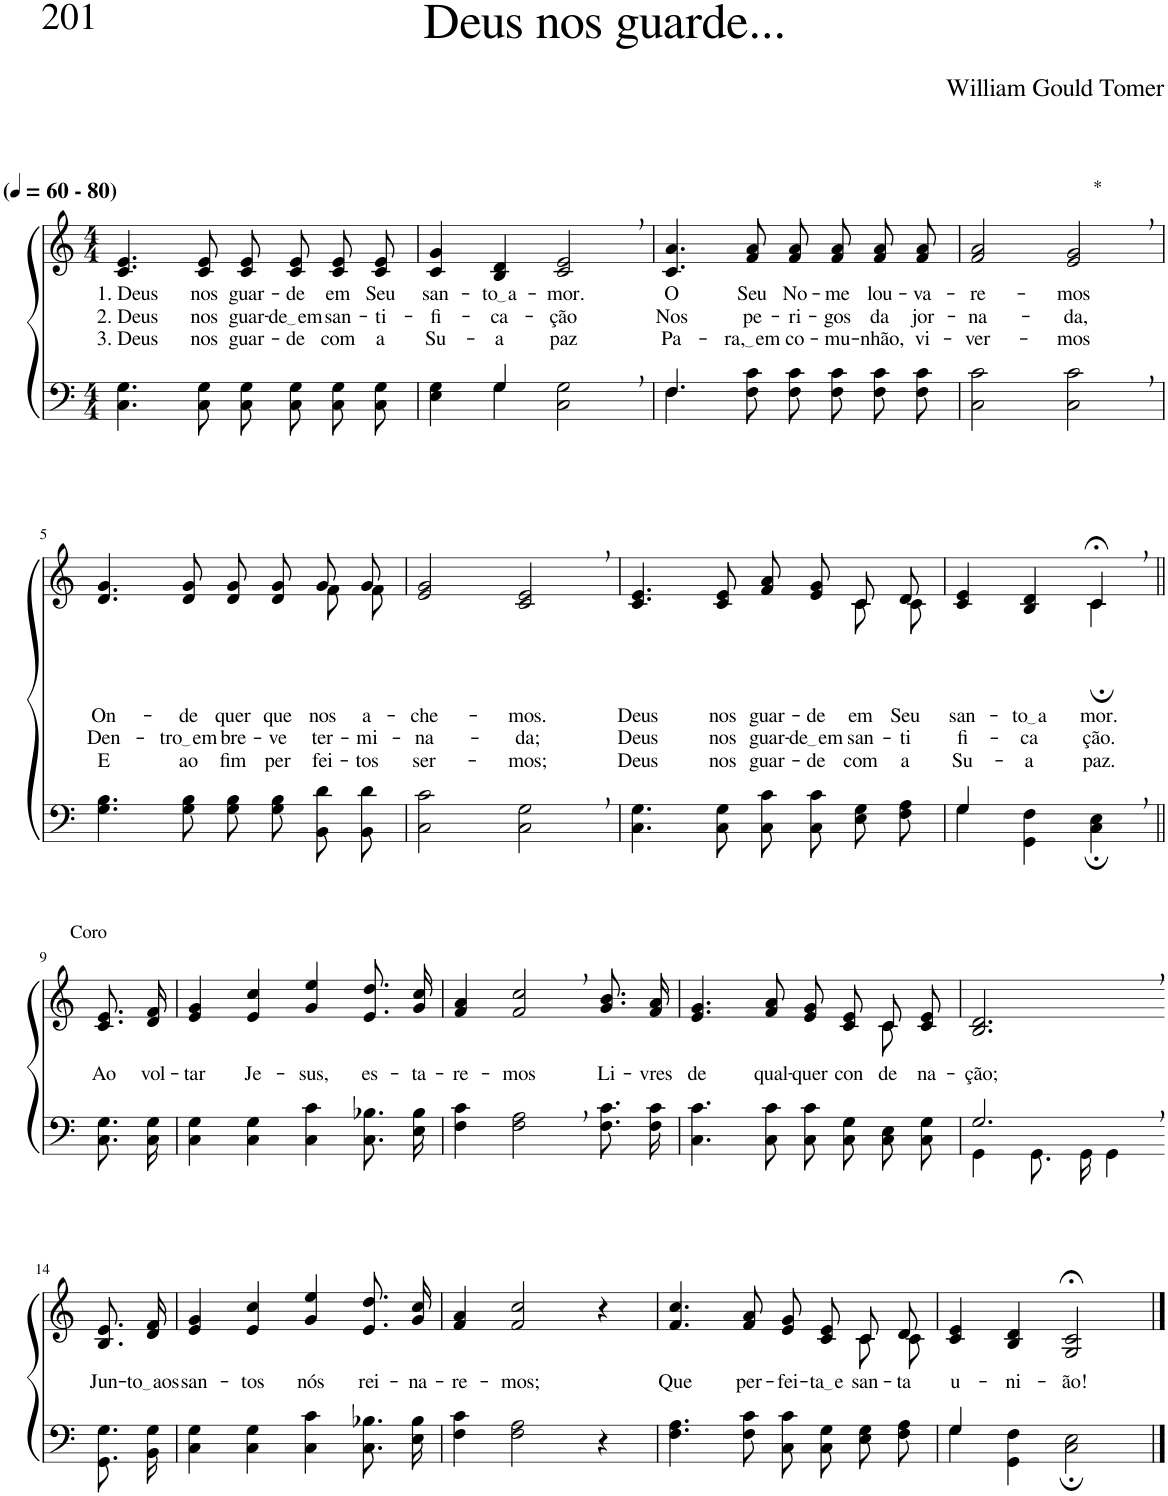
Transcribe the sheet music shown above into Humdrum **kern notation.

**kern	**kern	**text	**text	**text
*part2	*part1	*part1	*part1	*part1
*staff2	*staff1	*staff1	*staff1	*staff1
*I"Parte III e IV	*I"Parte I e II	*	*	*
*clefF4	*clefG2	*	*	*
*k[]	*k[]	*	*	*
*M4/4	*M4/4	*	*	*
*MM60	*MM60	*	*	*
=1	=1	=1	=1	=1
!	!LO:TX:a:B:t=(	!	!	!
!	!LO:TX:a:B:t=- 80)	!	!	!
!	!	!LO:LY:b	!LO:LY:b	!LO:LY:b
4.C\ 4.G\	4.c/ 4.e/	1. Deus	2. Deus	3. Deus
!	!	!LO:LY:b	!LO:LY:b	!LO:LY:b
8C\ 8G\	8c/ 8e/	nos	nos	nos
!	!	!LO:LY:b	!LO:LY:b	!LO:LY:b
8C\ 8G\L	8c/ 8e/L	guar-	guar-	guar-
!	!	!LO:LY:b	!LO:LY:b	!LO:LY:b
8C\ 8G\J	8c/ 8e/J	-de	de em	-de
!	!	!LO:LY:b	!LO:LY:b	!LO:LY:b
8C\ 8G\L	8c/ 8e/L	em	san-	com
!	!	!LO:LY:b	!LO:LY:b	!LO:LY:b
8C\ 8G\J	8c/ 8e/J	Seu	-ti-	a
=2	=2	=2	=2	=2
*^	*	*	*	*
!	!	!	!LO:LY:b	!LO:LY:b	!LO:LY:b
4ryy	4E\ 4G\	4c/ 4g/	san-	-fi-	Su-
!	!	!	!LO:LY:b	!LO:LY:b	!LO:LY:b
4G/	4G\	4B/ 4d/	to a	ca-	-a
!	!	!	!LO:LY:b	!LO:LY:b	!LO:LY:b
2ryy	2C\ 2G\	2c/, 2e/,	-mor.	-ção	paz
=3	=3	=3	=3	=3	=3
!	!	!	!LO:LY:b	!LO:LY:b	!LO:LY:b
4.F\	4.F/	4.c/ 4.a/	O	Nos	Pa-
!	!	!	!LO:LY:b	!LO:LY:b	!LO:LY:b
8F\ 8c\	2ryy	8f/ 8a/	Seu	pe-	ra, em
!	!	!	!LO:LY:b	!LO:LY:b	!LO:LY:b
8F\ 8c\L	.	8f/ 8a/L	No-	-ri-	co-
!	!	!	!LO:LY:b	!LO:LY:b	!LO:LY:b
8F\ 8c\J	.	8f/ 8a/J	-me	-gos	-mu-
!	!	!	!LO:LY:b	!LO:LY:b	!LO:LY:b
8F\ 8c\L	.	8f/ 8a/L	lou-	da	-nhão,
!	!	!	!LO:LY:b	!LO:LY:b	!LO:LY:b
8F\ 8c\J	8ryy	8f/ 8a/J	-va-	jor-	vi-
=4	=4	=4	=4	=4	=4
!	!	!	!LO:LY:b	!LO:LY:b	!LO:LY:b
*v	*v	*	*	*	*
2C\ 2c\	2f/ 2a/	-re-	-na-	-ver-
!	!LO:TX:a:t=*	!	!	!
!	!	!LO:LY:b	!LO:LY:b	!LO:LY:b
2C\, 2c\,	2e/, 2g/,	-mos	-da,	-mos
!!LO:LB:g=z
=5	=5	=5	=5	=5
*	*^	*	*	*
!	!	!	!LO:LY:b	!LO:LY:b	!LO:LY:b
4.G\ 4.B\	2.ryy	4.d/ 4.g/	On-	Den-	E
!	!	!	!LO:LY:b	!LO:LY:b	!LO:LY:b
8G\ 8B\	.	8d/ 8g/	-de	tro em	ao
!	!	!	!LO:LY:b	!LO:LY:b	!LO:LY:b
8G\ 8B\L	.	8d/ 8g/L	quer	bre-	fim
!	!	!	!LO:LY:b	!LO:LY:b	!LO:LY:b
8G\ 8B\J	.	8d/ 8g/J	que	-ve	per-
!	!	!	!LO:LY:b	!LO:LY:b	!LO:LY:b
8BB\ 8d\L	8f\L	8g/L	nos	ter-	-fei-
!	!	!	!LO:LY:b	!LO:LY:b	!LO:LY:b
8BB\ 8d\J	8f\J	8g/J	a-	-mi-	-tos
=6	=6	=6	=6	=6	=6
!	!	!	!LO:LY:b	!LO:LY:b	!LO:LY:b
*	*v	*v	*	*	*
2C\ 2c\	2e/ 2g/	-che-	-na-	ser-
!	!	!LO:LY:b	!LO:LY:b	!LO:LY:b
2C\, 2G\,	2c/, 2e/,	-mos.	-da;	-mos;
=7	=7	=7	=7	=7
!	!	!LO:LY:b	!LO:LY:b	!LO:LY:b
*	*^	*	*	*
4.C\ 4.G\	4.c/ 4.e/	2.ryy	Deus	Deus	Deus
!	!	!	!LO:LY:b	!LO:LY:b	!LO:LY:b
8C\ 8G\	8c/ 8e/	.	nos	nos	nos
!	!	!	!LO:LY:b	!LO:LY:b	!LO:LY:b
8C\ 8c\L	8f/ 8a/L	.	guar-	guar-	guar-
!	!	!	!LO:LY:b	!LO:LY:b	!LO:LY:b
8C\ 8c\J	8e/ 8g/J	.	-de	de em	-de
!	!	!	!LO:LY:b	!LO:LY:b	!LO:LY:b
8E\ 8G\L	8c/L	8c\L	em	-san-	com
!	!	!	!LO:LY:b	!LO:LY:b	!LO:LY:b
8F\ 8A\J	8d/J	8c\J	Seu	-ti-	a
=8	=8	=8	=8	=8	=8
*^	*	*	*	*	*
!	!	!	!	!LO:LY:b	!LO:LY:b	!LO:LY:b
4G/	4G\	4c/ 4e/	2ryy	san-	-fi-	Su-
!	!	!	!	!LO:LY:b	!LO:LY:b	!LO:LY:b
2ryy	4GG\ 4F\	4B/ 4d/	.	to a	-ca-	-a
!	!	!	!	!LO:LY:b	!LO:LY:b	!LO:LY:b
.	4C\; 4E\;	4c;<,/	4c;\	mor.	-ção.	paz.
!!LO:LB:g=z
=9||	=9||	=9||	=9||	=9||	=9||	=9||
!	!	!LO:TX:a:t=Coro	!	!	!	!
!	!	!	!	!LO:LY:b	!	!
*v	*v	*	*	*	*	*
*	*v	*v	*	*	*
8.C\ 8.G\L	8.c/ 8.e/L	Ao	.	.
!	!	!LO:LY:b	!	!
16C\ 16G\Jk	16d/ 16f/Jk	vol-	.	.
=10	=10	=10	=10	=10
!	!	!LO:LY:b	!	!
4C\ 4G\	4e/ 4g/	-tar	.	.
!	!	!LO:LY:b	!	!
4C\ 4G\	4e/ 4cc/	Je-	.	.
!	!	!LO:LY:b	!	!
4C\ 4c\	4g/ 4ee/	-sus,	.	.
!	!	!LO:LY:b	!	!
8.C\ 8.B-X\L	8.e/ 8.dd/L	es-	.	.
!	!	!LO:LY:b	!	!
16E\ 16B-\Jk	16g/ 16cc/Jk	-ta-	.	.
=11	=11	=11	=11	=11
!	!	!LO:LY:b	!	!
4F\ 4c\	4f/ 4a/	-re-	.	.
!	!	!LO:LY:b	!	!
2F\, 2A\,	2f/, 2cc/,	-mos	.	.
!	!	!LO:LY:b	!	!
8.F\ 8.c\L	8.g/ 8.b/L	Li-	.	.
!	!	!LO:LY:b	!	!
16F\ 16c\Jk	16f/ 16a/Jk	-vres	.	.
=12	=12	=12	=12	=12
!	!	!LO:LY:b	!	!
*	*^	*	*	*
4.C\ 4.c\	4.e/ 4.g/	2.ryy	de	.	.
!	!	!	!LO:LY:b	!	!
8C\ 8c\	8f/ 8a/	.	qual-	.	.
!	!	!	!LO:LY:b	!	!
8C\ 8c\L	8e/ 8g/L	.	-quer	.	.
!	!	!	!LO:LY:b	!	!
8C\ 8G\J	8c/ 8e/J	.	con-	.	.
!	!	!	!LO:LY:b	!	!
8C\ 8E\L	8c/L	8c\	-de-	.	.
!	!	!	!LO:LY:b	!	!
8C\ 8G\J	8c/ 8e/J	8ryy	-na-	.	.
=13	=13	=13	=13	=13	=13
*^	*	*	*	*	*
!	!	!	!	!LO:LY:b	!	!
*	*	*v	*v	*	*	*
2.G,/	4GG\	2.B/, 2.d/,	-ção;	.	.
.	8.GG\L	.	.	.	.
.	16GG\Jk	.	.	.	.
.	4GG\	.	.	.	.
!!LO:LB:g=z
=14-	=14-	=14-	=14-	=14-	=14-
!	!	!	!LO:LY:b	!	!
*v	*v	*	*	*	*
8.GG/ 8.G/L	8.B/ 8.e/L	Jun-	.	.
!	!	!LO:LY:b	!	!
16BB/ 16G/Jk	16d/ 16f/Jk	to aos	.	.
=15	=15	=15	=15	=15
!	!	!LO:LY:b	!	!
4C\ 4G\	4e/ 4g/	san-	.	.
!	!	!LO:LY:b	!	!
4C\ 4G\	4e/ 4cc/	-tos	.	.
!	!	!LO:LY:b	!	!
4C\ 4c\	4g/ 4ee/	nós	.	.
!	!	!LO:LY:b	!	!
8.C\ 8.B-X\L	8.e/ 8.dd/L	rei-	.	.
!	!	!LO:LY:b	!	!
16E\ 16B-\Jk	16g/ 16cc/Jk	-na-	.	.
=16	=16	=16	=16	=16
!	!	!LO:LY:b	!	!
4F\ 4c\	4f/ 4a/	-re-	.	.
!	!	!LO:LY:b	!	!
2F\ 2A\	2f/ 2cc/	-mos;	.	.
4r	4r	.	.	.
=17	=17	=17	=17	=17
!	!	!LO:LY:b	!	!
*	*^	*	*	*
4.F\ 4.A\	4.f/ 4.cc/	2.ryy	Que	.	.
!	!	!	!LO:LY:b	!	!
8F\ 8c\	8f/ 8a/	.	per-	.	.
!	!	!	!LO:LY:b	!	!
8C\ 8c\L	8e/ 8g/L	.	-fei-	.	.
!	!	!	!LO:LY:b	!	!
8C\ 8G\J	8c/ 8e/J	.	ta e	.	.
!	!	!	!LO:LY:b	!	!
8E\ 8G\L	8c/L	8c\L	san-	.	.
!	!	!	!LO:LY:b	!	!
8F\ 8A\J	8d/J	8c\J	-ta	.	.
=18	=18	=18	=18	=18	=18
*^	*	*	*	*	*
!	!	!	!	!LO:LY:b	!	!
*	*	*v	*v	*	*	*
4G/	4G\	4c/ 4e/	u-	.	.
!	!	!	!LO:LY:b	!	!
2.ryy	4GG\ 4F\	4B/ 4d/	-ni-	.	.
!	!	!	!LO:LY:b	!	!
.	2C\; 2E\;	2G/;< 2c/;<	-ão!	.	.
*v	*v	*	*	*	*
==	==	==	==	==
*-	*-	*-	*-	*-
